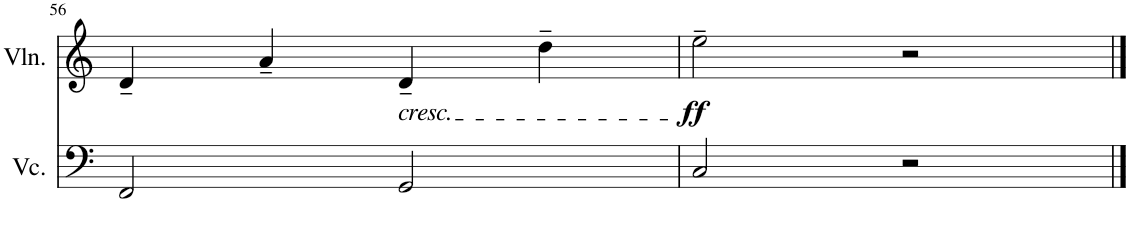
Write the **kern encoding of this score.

**kern	**kern	**dynam
*part2	*part1	*part1
*staff2	*staff1	*staff1
*I"Violoncello	*I"Violin	*
*I'Vc.	*I'Vln.	*
!!LO:PB:g=z
*clefF4	*clefG2	*
*k[]	*k[]	*
*M4/4	*M4/4	*
=56	=56	=56
2FF/	4d~/	.
.	4a~/	.
!	!LO:TX:b:i:t=cresc.	!
2GG/	4d~/	.
.	4dd~\	.
=57	=57	=57
!	!	!LO:DY:b
2C/	2ee~\	ff
2r	2r	.
==	==	==
*-	*-	*-
